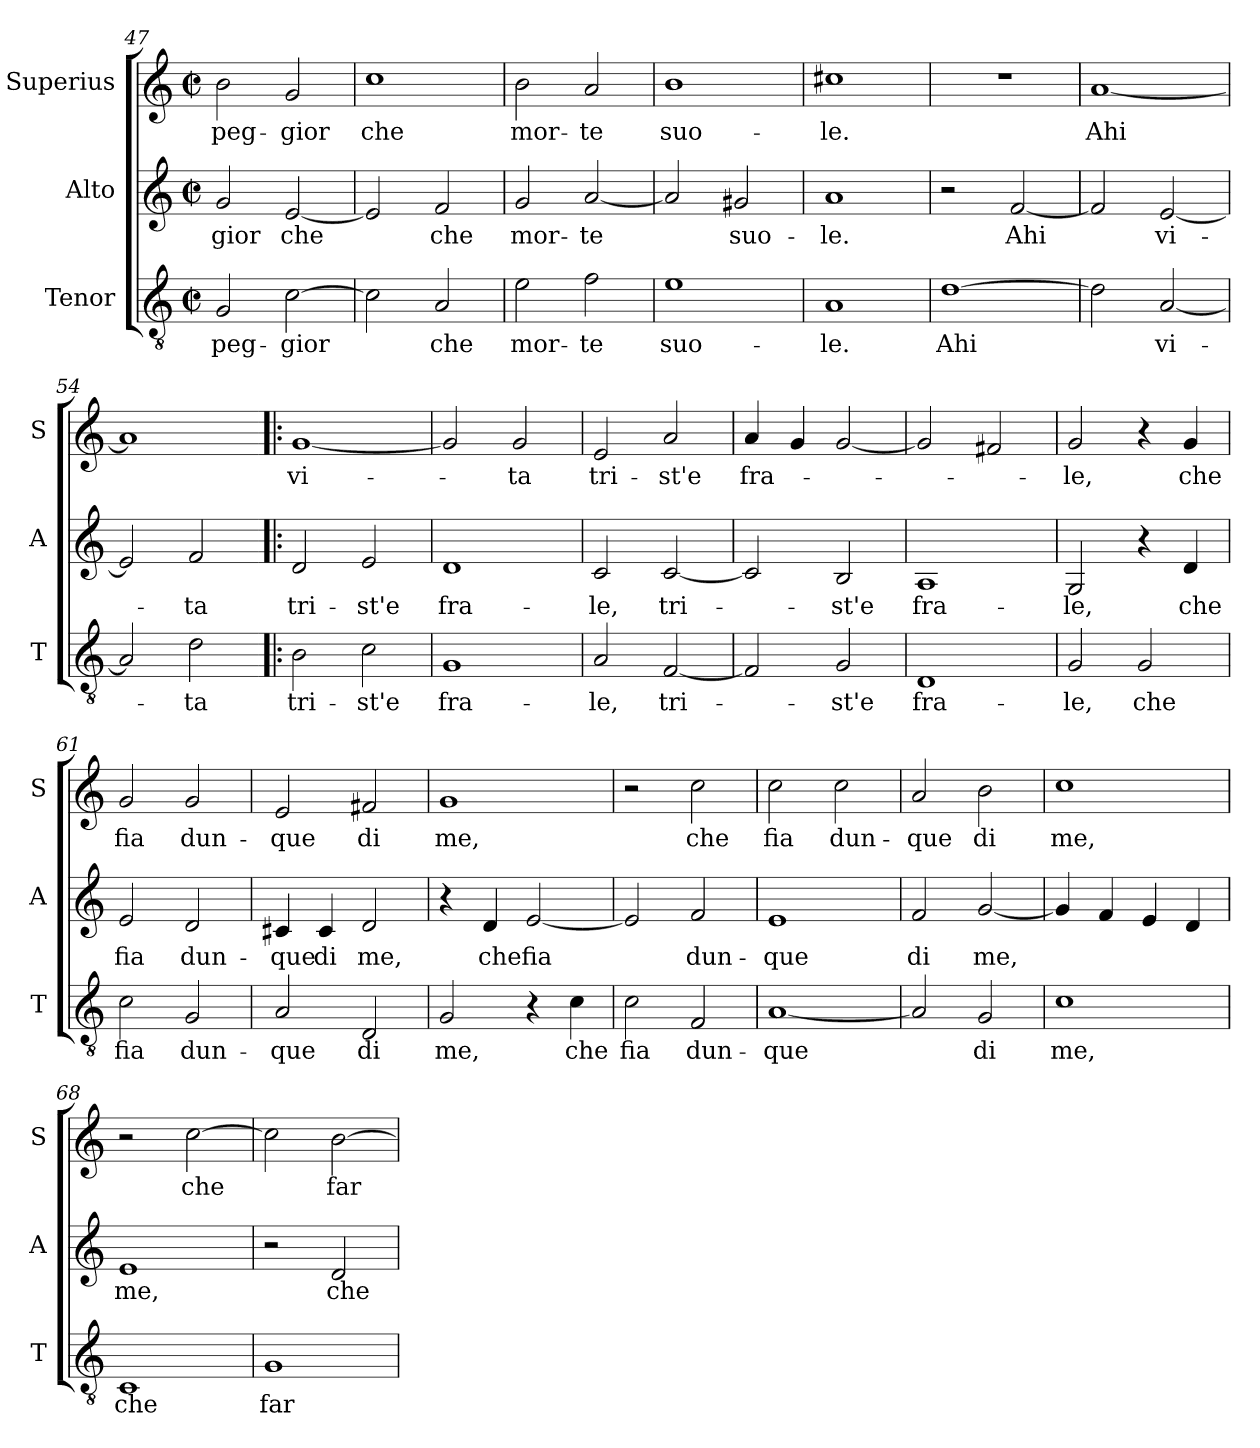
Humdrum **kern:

**kern	**text	**kern	**text	**kern	**text
*part3	*part3	*part2	*part2	*part1	*part1
*staff3	*staff3	*staff2	*staff2	*staff1	*staff1
*I"Tenor	*	*I"Alto	*	*I"Superius	*
*I'T	*	*I'A	*	*I'S	*
*clefGv2	*	*clefG2	*	*clefG2	*
*k[]	*	*k[]	*	*k[]	*
*C:	*	*C:	*	*C:	*
*M2/2	*	*M2/2	*	*M2/2	*
*met(c|)	*	*met(c|)	*	*met(c|)	*
=47	=47	=47	=47	=47	=47
!	!LO:LY:b	!	!LO:LY:b	!	!LO:LY:b
2G/	peg-	2g/	-gior	2b\	peg-
!	!LO:LY:b	!	!LO:LY:b	!	!LO:LY:b
[2c\	-gior	[2e/	che	2g/	-gior
=48	=48	=48	=48	=48	=48
!	!	!	!	!	!LO:LY:b
2c\]	.	2e/]	.	1cc	che
!	!LO:LY:b	!	!LO:LY:b	!	!
2A/	che	2f/	che	.	.
!!LO:LB:g=z
=49	=49	=49	=49	=49	=49
!	!LO:LY:b	!	!LO:LY:b	!	!LO:LY:b
2e\	mor-	2g/	mor-	2b\	mor-
!	!LO:LY:b	!	!LO:LY:b	!	!LO:LY:b
2f\	-te	[2a/	-te	2a/	-te
=50	=50	=50	=50	=50	=50
!	!LO:LY:b	!	!	!	!LO:LY:b
1e	suo-	2a/]	.	1b	suo-
!	!	!	!LO:LY:b	!	!
.	.	2g#X/	suo-	.	.
=51	=51	=51	=51	=51	=51
!	!LO:LY:b	!	!LO:LY:b	!	!LO:LY:b
1A	-le.	1a	-le.	1cc#X	-le.
=52	=52	=52	=52	=52	=52
!	!LO:LY:b	!	!	!	!
[1d	Ahi	2r	.	1r	.
!	!	!	!LO:LY:b	!	!
.	.	[2f/	Ahi	.	.
=53	=53	=53	=53	=53	=53
!	!	!	!	!	!LO:LY:b
2d\]	.	2f/]	.	[1a	Ahi
!	!LO:LY:b	!	!LO:LY:b	!	!
[2A/	vi-	[2e/	vi-	.	.
=54	=54	=54	=54	=54	=54
2A/]	.	2e/]	.	1a]	.
!	!LO:LY:b	!	!LO:LY:b	!	!
2d\	-ta	2f/	-ta	.	.
!!LO:LB:g=z
=55!|:	=55!|:	=55!|:	=55!|:	=55!|:	=55!|:
!	!LO:LY:b	!	!LO:LY:b	!	!LO:LY:b
2B\	tri-	2d/	tri-	[1g	vi-
!	!LO:LY:b	!	!LO:LY:b	!	!
2c\	-st'e	2e/	-st'e	.	.
=56	=56	=56	=56	=56	=56
!	!LO:LY:b	!	!LO:LY:b	!	!
1G	fra-	1d	fra-	2g/]	.
!	!	!	!	!	!LO:LY:b
.	.	.	.	2g/	-ta
=57	=57	=57	=57	=57	=57
!	!LO:LY:b	!	!LO:LY:b	!	!LO:LY:b
2A/	-le,	2c/	-le,	2e/	tri-
!	!LO:LY:b	!	!LO:LY:b	!	!LO:LY:b
[2F/	tri-	[2c/	tri-	2a/	-st'e
=58	=58	=58	=58	=58	=58
!	!	!	!	!	!LO:LY:b
2F/]	.	2c/]	.	4a/	fra-
.	.	.	.	4g/	.
!	!LO:LY:b	!	!LO:LY:b	!	!
2G/	-st'e	2B/	-st'e	[2g/	.
=59	=59	=59	=59	=59	=59
!	!LO:LY:b	!	!LO:LY:b	!	!
1D	fra-	1A	fra-	2g/]	.
.	.	.	.	2f#X/	.
=60	=60	=60	=60	=60	=60
!	!LO:LY:b	!	!LO:LY:b	!	!LO:LY:b
2G/	-le,	2G/	-le,	2g/	-le,
!	!LO:LY:b	!	!	!	!
2G/	che	4r	.	4r	.
!	!	!	!LO:LY:b	!	!LO:LY:b
.	.	4d/	che	4g/	che
!!LO:LB:g=z
=61	=61	=61	=61	=61	=61
!	!LO:LY:b	!	!LO:LY:b	!	!LO:LY:b
2c\	fia	2e/	fia	2g/	fia
!	!LO:LY:b	!	!LO:LY:b	!	!LO:LY:b
2G/	dun-	2d/	dun-	2g/	dun-
=62	=62	=62	=62	=62	=62
!	!LO:LY:b	!	!LO:LY:b	!	!LO:LY:b
2A/	-que	4c#X/	-que	2e/	-que
!	!	!	!LO:LY:b	!	!
.	.	4c#/	di	.	.
!	!LO:LY:b	!	!LO:LY:b	!	!LO:LY:b
2D/	di	2d/	me,	2f#X/	di
=63	=63	=63	=63	=63	=63
!	!LO:LY:b	!	!	!	!LO:LY:b
2G/	me,	4r	.	1g	me,
!	!	!	!LO:LY:b	!	!
.	.	4d/	che	.	.
!	!	!	!LO:LY:b	!	!
4r	.	[2e/	fia	.	.
!	!LO:LY:b	!	!	!	!
4c\	che	.	.	.	.
=64	=64	=64	=64	=64	=64
!	!LO:LY:b	!	!	!	!
2c\	fia	2e/]	.	2r	.
!	!LO:LY:b	!	!LO:LY:b	!	!LO:LY:b
2F/	dun-	2f/	dun-	2cc\	che
=65	=65	=65	=65	=65	=65
!	!LO:LY:b	!	!LO:LY:b	!	!LO:LY:b
[1A	-que	1e	-que	2cc\	fia
!	!	!	!	!	!LO:LY:b
.	.	.	.	2cc\	dun-
=66	=66	=66	=66	=66	=66
!	!	!	!LO:LY:b	!	!LO:LY:b
2A/]	.	2f/	di	2a/	-que
!	!LO:LY:b	!	!LO:LY:b	!	!LO:LY:b
2G/	di	[2g/	me,	2b\	di
!!LO:PB:g=z
=67	=67	=67	=67	=67	=67
!	!LO:LY:b	!	!	!	!LO:LY:b
1c	me,	4g/]	.	1cc	me,
.	.	4f/	.	.	.
.	.	4e/	.	.	.
.	.	4d/	.	.	.
=68	=68	=68	=68	=68	=68
!	!LO:LY:b	!	!LO:LY:b	!	!
1C	che	1e	me,	2r	.
!	!	!	!	!	!LO:LY:b
.	.	.	.	[2cc\	che
=69	=69	=69	=69	=69	=69
!	!LO:LY:b	!	!	!	!
1G	far	2r	.	2cc\]	.
!	!	!	!LO:LY:b	!	!LO:LY:b
.	.	2d/	che	[2b\	far
=	=	=	=	=	=
*-	*-	*-	*-	*-	*-
